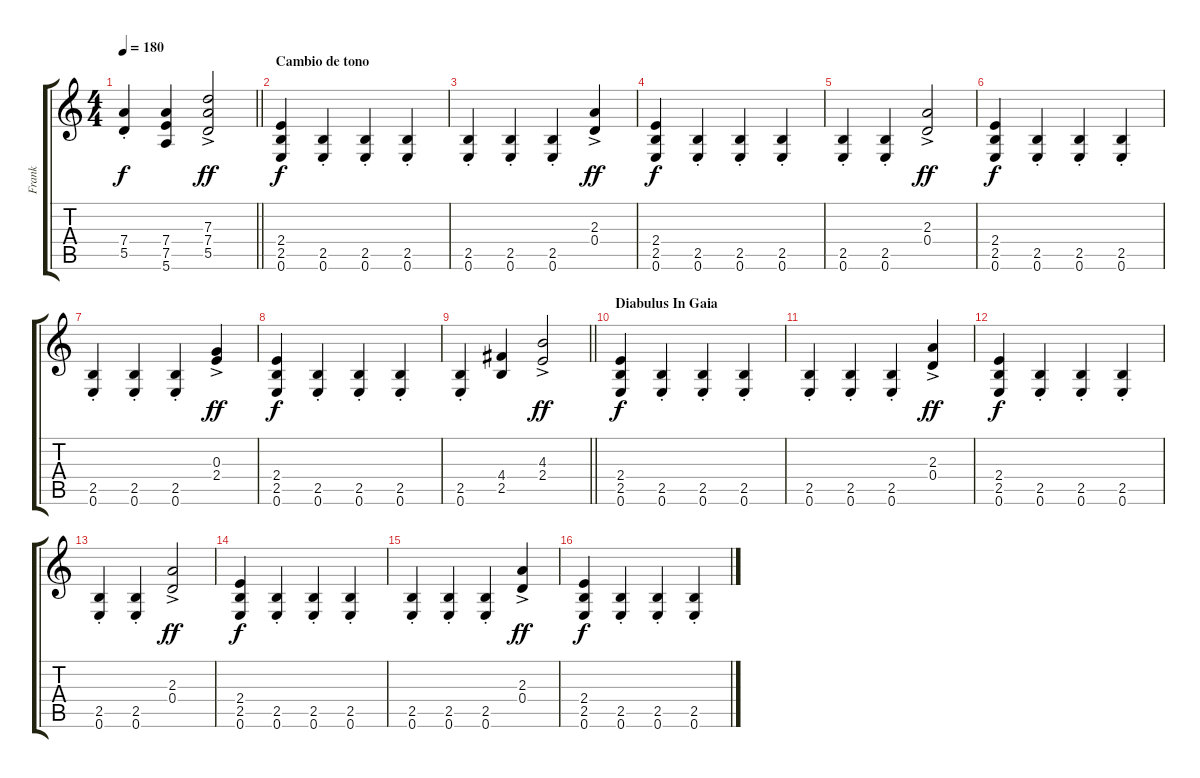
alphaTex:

\track ("Frank" "Frank") {instrument acousticguitarsteel}
\staff {score tabs}
\tuning (E4 B3 G3 D3 A2 E2) {hide}
\ts (4 4)
\tempo 180
\clef g2
\barLineRight lightlight
\ks c
(7.4{st} 5.5{st}).4{dy f} (7.4 7.5 5.6).4 (7.3{ac} 7.4{ac} 5.5{ac}).2{dy ff} |
\section ("" "Cambio de tono")
(2.4 2.5 0.6).4{dy f} (2.5{st} 0.6{st}).4 (2.5{st} 0.6{st}).4 (2.5{st} 0.6{st}).4 |
(2.5{st} 0.6{st}).4 (2.5{st} 0.6{st}).4 (2.5{st} 0.6{st}).4 (2.3{ac} 0.4{ac}).4{dy ff} |
(2.4 2.5 0.6).4{dy f} (2.5{st} 0.6{st}).4 (2.5{st} 0.6{st}).4 (2.5{st} 0.6{st}).4 |
(2.5{st} 0.6{st}).4 (2.5{st} 0.6{st}).4 (2.3{ac} 0.4{ac}).2{dy ff} |
(2.4 2.5 0.6).4{dy f} (2.5{st} 0.6{st}).4 (2.5{st} 0.6{st}).4 (2.5{st} 0.6{st}).4 |
(2.5{st} 0.6{st}).4 (2.5{st} 0.6{st}).4 (2.5{st} 0.6{st}).4 (0.3{ac} 2.4{ac}).4{dy ff} |
(2.4 2.5 0.6).4{dy f} (2.5{st} 0.6{st}).4 (2.5{st} 0.6{st}).4 (2.5{st} 0.6{st}).4 |
\barLineRight lightlight
(2.5{st} 0.6{st}).4 (4.4 2.5).4 (4.3{ac} 2.4{ac}).2{dy ff} |
\section ("" "Diabulus In Gaia")
(2.4 2.5 0.6).4{dy f} (2.5{st} 0.6{st}).4 (2.5{st} 0.6{st}).4 (2.5{st} 0.6{st}).4 |
(2.5{st} 0.6{st}).4 (2.5{st} 0.6{st}).4 (2.5{st} 0.6{st}).4 (2.3{ac} 0.4{ac}).4{dy ff} |
(2.4 2.5 0.6).4{dy f} (2.5{st} 0.6{st}).4 (2.5{st} 0.6{st}).4 (2.5{st} 0.6{st}).4 |
(2.5{st} 0.6{st}).4 (2.5{st} 0.6{st}).4 (2.3{ac} 0.4{ac}).2{dy ff} |
(2.4 2.5 0.6).4{dy f} (2.5{st} 0.6{st}).4 (2.5{st} 0.6{st}).4 (2.5{st} 0.6{st}).4 |
(2.5{st} 0.6{st}).4 (2.5{st} 0.6{st}).4 (2.5{st} 0.6{st}).4 (2.3{ac} 0.4{ac}).4{dy ff} |
(2.4 2.5 0.6).4{dy f} (2.5{st} 0.6{st}).4 (2.5{st} 0.6{st}).4 (2.5{st} 0.6{st}).4
